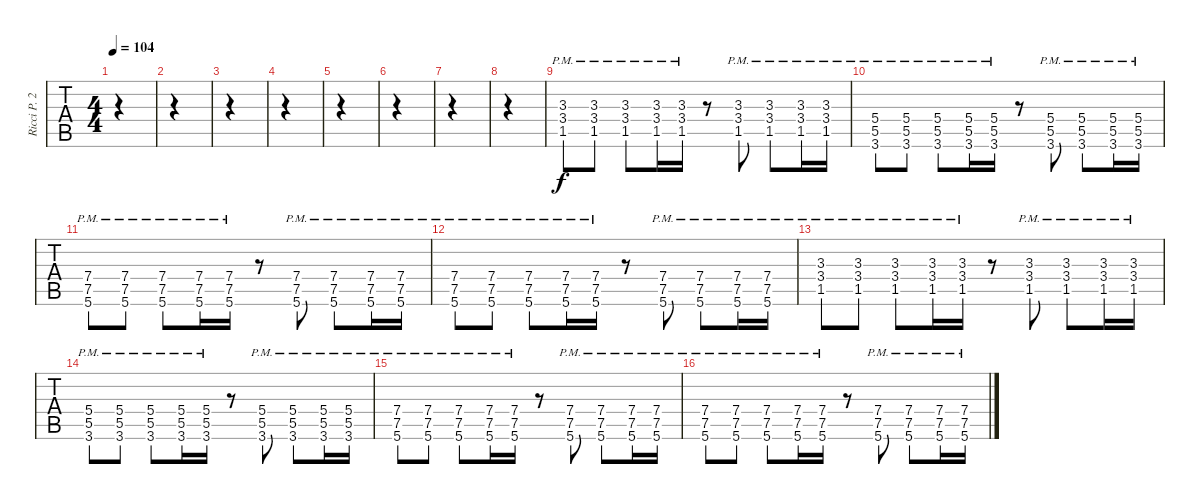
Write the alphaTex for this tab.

\track ("Ricci P. 2" "Ricci P. 2") {instrument overdrivenguitar}
\staff {tabs}
\tuning (E4 B3 G3 D3 A2 E2) {hide}
\ts (4 4)
\tempo 104
\clef g2
\ks c
|
|
|
|
|
|
|
|
(3.3{pm} 3.4{pm} 1.5{pm}).8 (3.3{pm} 3.4{pm} 1.5{pm}).8 (3.3{pm} 3.4{pm} 1.5{pm}).8 (3.3{pm} 3.4{pm} 1.5{pm}).16 (3.3{pm} 3.4{pm} 1.5{pm}).16 r.8 (3.3{pm} 3.4{pm} 1.5{pm}).8 (3.3{pm} 3.4{pm} 1.5{pm}).8 (3.3{pm} 3.4{pm} 1.5{pm}).16 (3.3{pm} 3.4{pm} 1.5{pm}).16 |
(5.4{pm} 5.5{pm} 3.6{pm}).8 (5.4{pm} 5.5{pm} 3.6{pm}).8 (5.4{pm} 5.5{pm} 3.6{pm}).8 (5.4{pm} 5.5{pm} 3.6{pm}).16 (5.4{pm} 5.5{pm} 3.6{pm}).16 r.8 (5.4{pm} 5.5{pm} 3.6{pm}).8 (5.4{pm} 5.5{pm} 3.6{pm}).8 (5.4{pm} 5.5{pm} 3.6{pm}).16 (5.4{pm} 5.5{pm} 3.6{pm}).16 |
(7.4{pm} 7.5{pm} 5.6{pm}).8 (7.4{pm} 7.5{pm} 5.6{pm}).8 (7.4{pm} 7.5{pm} 5.6{pm}).8 (7.4{pm} 7.5{pm} 5.6{pm}).16 (7.4{pm} 7.5{pm} 5.6{pm}).16 r.8 (7.4{pm} 7.5{pm} 5.6{pm}).8 (7.4{pm} 7.5{pm} 5.6{pm}).8 (7.4{pm} 7.5{pm} 5.6{pm}).16 (7.4{pm} 7.5{pm} 5.6{pm}).16 |
(7.4{pm} 7.5{pm} 5.6{pm}).8 (7.4{pm} 7.5{pm} 5.6{pm}).8 (7.4{pm} 7.5{pm} 5.6{pm}).8 (7.4{pm} 7.5{pm} 5.6{pm}).16 (7.4{pm} 7.5{pm} 5.6{pm}).16 r.8 (7.4{pm} 7.5{pm} 5.6{pm}).8 (7.4{pm} 7.5{pm} 5.6{pm}).8 (7.4{pm} 7.5{pm} 5.6{pm}).16 (7.4{pm} 7.5{pm} 5.6{pm}).16 |
(3.3{pm} 3.4{pm} 1.5{pm}).8 (3.3{pm} 3.4{pm} 1.5{pm}).8 (3.3{pm} 3.4{pm} 1.5{pm}).8 (3.3{pm} 3.4{pm} 1.5{pm}).16 (3.3{pm} 3.4{pm} 1.5{pm}).16 r.8 (3.3{pm} 3.4{pm} 1.5{pm}).8 (3.3{pm} 3.4{pm} 1.5{pm}).8 (3.3{pm} 3.4{pm} 1.5{pm}).16 (3.3{pm} 3.4{pm} 1.5{pm}).16 |
(5.4{pm} 5.5{pm} 3.6{pm}).8 (5.4{pm} 5.5{pm} 3.6{pm}).8 (5.4{pm} 5.5{pm} 3.6{pm}).8 (5.4{pm} 5.5{pm} 3.6{pm}).16 (5.4{pm} 5.5{pm} 3.6{pm}).16 r.8 (5.4{pm} 5.5{pm} 3.6{pm}).8 (5.4{pm} 5.5{pm} 3.6{pm}).8 (5.4{pm} 5.5{pm} 3.6{pm}).16 (5.4{pm} 5.5{pm} 3.6{pm}).16 |
(7.4{pm} 7.5{pm} 5.6{pm}).8 (7.4{pm} 7.5{pm} 5.6{pm}).8 (7.4{pm} 7.5{pm} 5.6{pm}).8 (7.4{pm} 7.5{pm} 5.6{pm}).16 (7.4{pm} 7.5{pm} 5.6{pm}).16 r.8 (7.4{pm} 7.5{pm} 5.6{pm}).8 (7.4{pm} 7.5{pm} 5.6{pm}).8 (7.4{pm} 7.5{pm} 5.6{pm}).16 (7.4{pm} 7.5{pm} 5.6{pm}).16 |
(7.4{pm} 7.5{pm} 5.6{pm}).8 (7.4{pm} 7.5{pm} 5.6{pm}).8 (7.4{pm} 7.5{pm} 5.6{pm}).8 (7.4{pm} 7.5{pm} 5.6{pm}).16 (7.4{pm} 7.5{pm} 5.6{pm}).16 r.8 (7.4{pm} 7.5{pm} 5.6{pm}).8 (7.4{pm} 7.5{pm} 5.6{pm}).8 (7.4{pm} 7.5{pm} 5.6{pm}).16 (7.4{pm} 7.5{pm} 5.6{pm}).16
